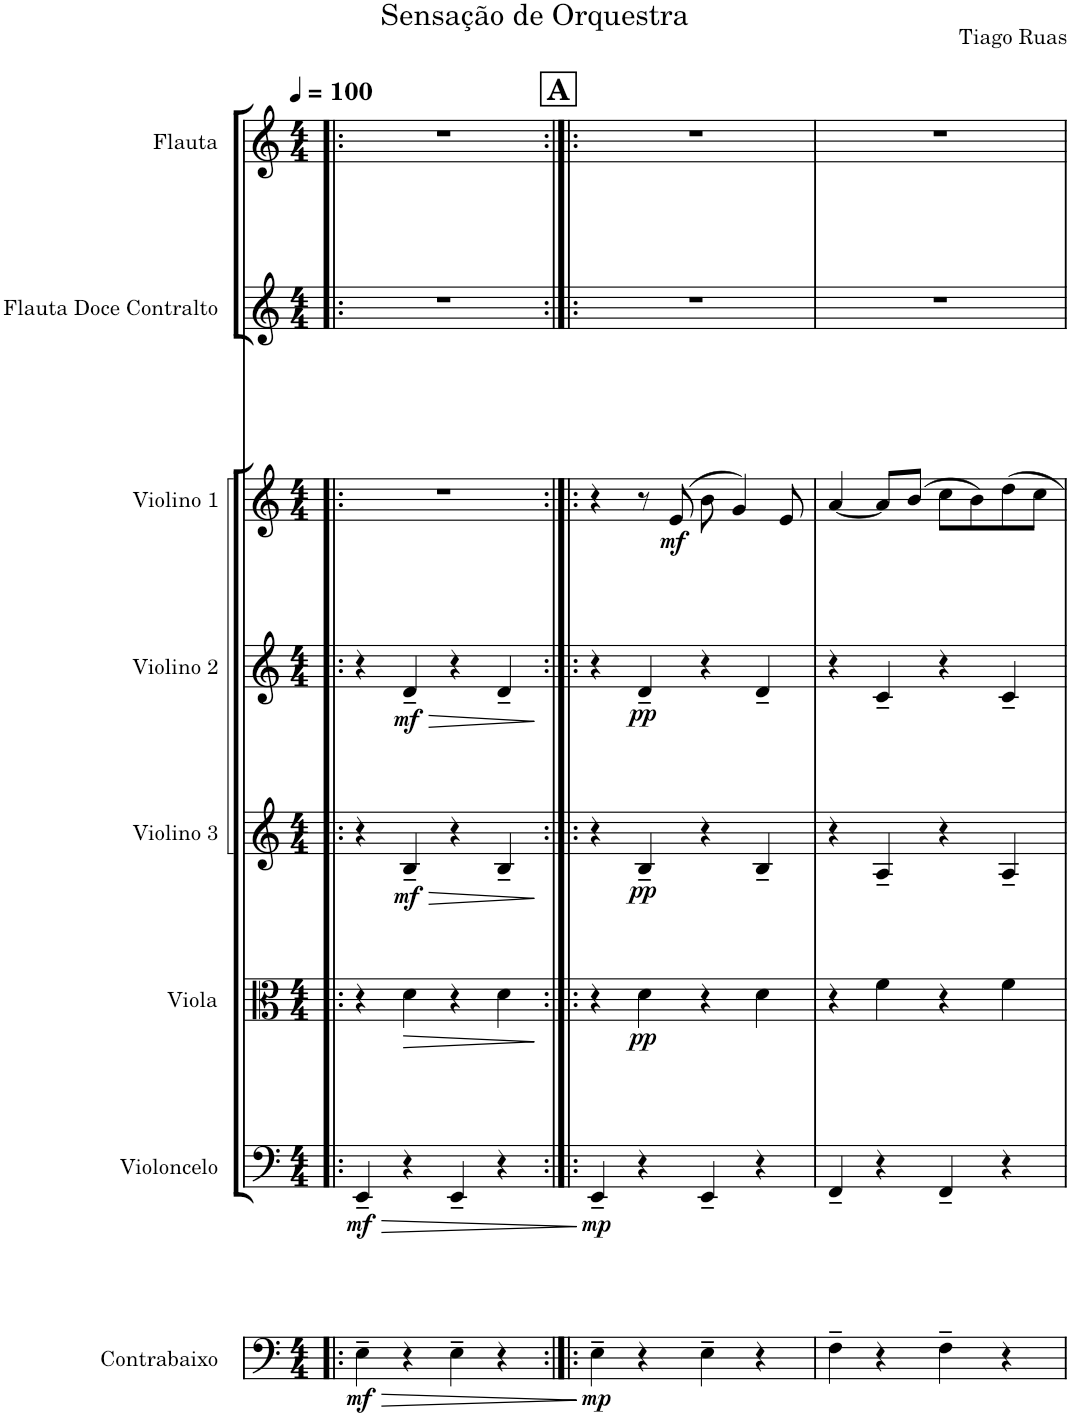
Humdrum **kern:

**kern	**dynam	**kern	**dynam	**kern	**dynam	**kern	**dynam	**kern	**dynam	**kern	**dynam	**kern	**kern
*part8	*part8	*part7	*part7	*part6	*part6	*part5	*part5	*part4	*part4	*part3	*part3	*part2	*part1
*staff8	*staff8	*staff7	*staff7	*staff6	*staff6	*staff5	*staff5	*staff4	*staff4	*staff3	*staff3	*staff2	*staff1
*I"Contrabaixo	*	*I"Violoncelo	*	*I"Viola	*	*I"Violino 3	*	*I"Violino 2	*	*I"Violino 1	*	*I"Flauta Doce Contralto	*I"Flauta
*I'Contb.	*	*I'Vc.	*	*I'Vla	*	*I'Vln. 3	*	*I'Vln. 2	*	*I'Vln. 1	*	*I'Fl. D. C-a.	*I'Fl.
*clefF4	*	*clefF4	*	*clefC3	*	*clefG2	*	*clefG2	*	*clefG2	*	*clefG2	*clefG2
*Trd7c12	*	*	*	*	*	*	*	*	*	*	*	*	*
*k[]	*	*k[]	*	*k[]	*	*k[]	*	*k[]	*	*k[]	*	*k[]	*k[]
*M4/4	*	*M4/4	*	*M4/4	*	*M4/4	*	*M4/4	*	*M4/4	*	*M4/4	*M4/4
*MM100	*	*MM100	*	*MM100	*	*MM100	*	*MM100	*	*MM100	*	*MM100	*MM100
=1!|:	=1!|:	=1!|:	=1!|:	=1!|:	=1!|:	=1!|:	=1!|:	=1!|:	=1!|:	=1!|:	=1!|:	=1!|:	=1!|:
!	!LO:HP:b	!	!LO:HP:b	!	!	!	!	!	!	!	!	!	!
!	!LO:DY:n=1:b	!	!LO:DY:n=1:b	!	!	!	!	!	!	!	!	!	!
4E~\	> mf	4EE~/	> mf	4r	.	4r	.	4r	.	1r	.	1r	1r
!	!	!	!	!	!LO:HP:b	!	!LO:HP:b	!	!LO:HP:b	!	!	!	!
!	!	!	!	!	!	!	!LO:DY:n=1:b	!	!LO:DY:n=1:b	!	!	!	!
4r	.	4r	.	4d\	>	4B~/	> mf	4d~/	> mf	.	.	.	.
4E~\	.	4EE~/	.	4r	.	4r	.	4r	.	.	.	.	.
4r	.	4r	.	4d\	.	4B~/	.	4d~/	.	.	.	.	.
.	]	.	]	.	]	.	]	.	]	.	.	.	.
!!LO:REH:place=s1:a:B:cj:fs=14:t=A
=2:|!|:	=2:|!|:	=2:|!|:	=2:|!|:	=2:|!|:	=2:|!|:	=2:|!|:	=2:|!|:	=2:|!|:	=2:|!|:	=2:|!|:	=2:|!|:	=2:|!|:	=2:|!|:
!	!LO:DY:b	!	!LO:DY:b	!	!	!	!	!	!	!	!	!	!
4E~\	mp	4EE~/	mp	4r	.	4r	.	4r	.	4r	.	1r	1r
!	!	!	!	!	!LO:DY:b	!	!LO:DY:b	!	!LO:DY:b	!	!	!	!
4r	.	4r	.	4d\	pp	4B~/	pp	4d~/	pp	8r	.	.	.
!	!	!	!	!	!	!	!	!	!	!	!LO:DY:b	!	!
.	.	.	.	.	.	.	.	.	.	(8e/	mf	.	.
4E~\	.	4EE~/	.	4r	.	4r	.	4r	.	8b\	.	.	.
.	.	.	.	.	.	.	.	.	.	4g/)	.	.	.
4r	.	4r	.	4d\	.	4B~/	.	4d~/	.	.	.	.	.
.	.	.	.	.	.	.	.	.	.	8e/	.	.	.
=3	=3	=3	=3	=3	=3	=3	=3	=3	=3	=3	=3	=3	=3
4F~\	.	4FF~/	.	4r	.	4r	.	4r	.	[4a/	.	1r	1r
4r	.	4r	.	4f\	.	4A~/	.	4c~/	.	8a/L]	.	.	.
.	.	.	.	.	.	.	.	.	.	(8b/J	.	.	.
4F~\	.	4FF~/	.	4r	.	4r	.	4r	.	8cc\L	.	.	.
.	.	.	.	.	.	.	.	.	.	8b\)	.	.	.
4r	.	4r	.	4f\	.	4A~/	.	4c~/	.	8dd\	.	.	.
.	.	.	.	.	.	.	.	.	.	8cc\J	.	.	.
=	=	=	=	=	=	=	=	=	=	=	=	=	=
*-	*-	*-	*-	*-	*-	*-	*-	*-	*-	*-	*-	*-	*-
